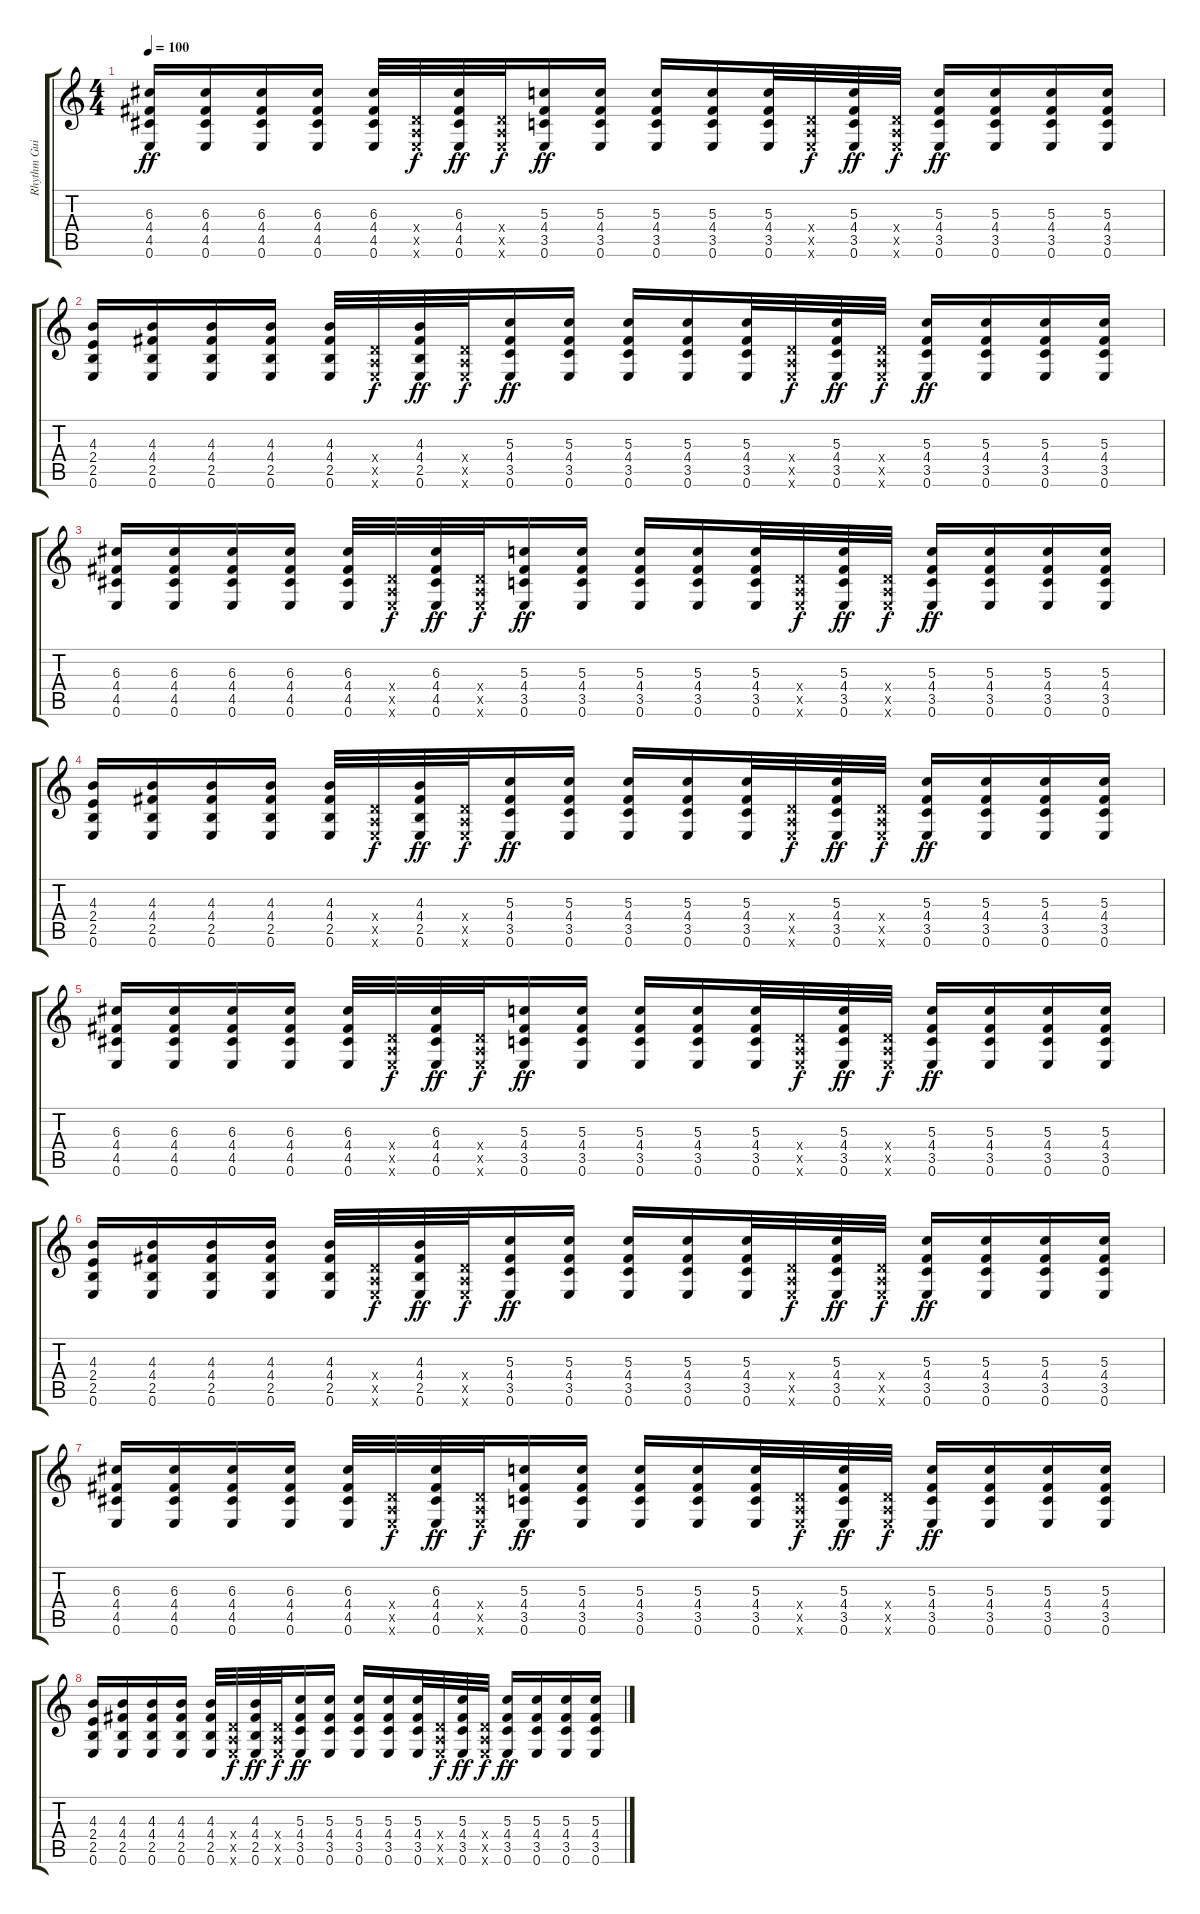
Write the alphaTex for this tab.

\track ("Rhythm Guitar II" "Rhythm Gui") {instrument distortionguitar}
\staff {score tabs}
\tuning (E4 B3 G3 D3 A2 E2) {hide}
\ts (4 4)
\tempo 100
\clef g2
\ks c
(6.3 4.4 4.5 0.6).16{dy ff} (6.3 4.4 4.5 0.6).16 (6.3 4.4 4.5 0.6).16 (6.3 4.4 4.5 0.6).16 (6.3 4.4 4.5 0.6).32 (0.4{x} 0.5{x} 0.6{x}).32{dy f} (6.3 4.4 4.5 0.6).32{dy ff} (0.4{x} 0.5{x} 0.6{x}).32{dy f} (5.3 4.4 3.5 0.6).16{dy ff} (5.3 4.4 3.5 0.6).16 (5.3 4.4 3.5 0.6).16 (5.3 4.4 3.5 0.6).16 (5.3 4.4 3.5 0.6).32 (0.4{x} 0.5{x} 0.6{x}).32{dy f} (5.3 4.4 3.5 0.6).32{dy ff} (0.4{x} 0.5{x} 0.6{x}).32{dy f} (5.3 4.4 3.5 0.6).16{dy ff} (5.3 4.4 3.5 0.6).16 (5.3 4.4 3.5 0.6).16 (5.3 4.4 3.5 0.6).16 |
(4.3 2.4 2.5 0.6).16 (4.3 4.4 2.5 0.6).16 (4.3 4.4 2.5 0.6).16 (4.3 4.4 2.5 0.6).16 (4.3 4.4 2.5 0.6).32 (0.4{x} 0.5{x} 0.6{x}).32{dy f} (4.3 4.4 2.5 0.6).32{dy ff} (0.4{x} 0.5{x} 0.6{x}).32{dy f} (5.3 4.4 3.5 0.6).16{dy ff} (5.3 4.4 3.5 0.6).16 (5.3 4.4 3.5 0.6).16 (5.3 4.4 3.5 0.6).16 (5.3 4.4 3.5 0.6).32 (0.4{x} 0.5{x} 0.6{x}).32{dy f} (5.3 4.4 3.5 0.6).32{dy ff} (0.4{x} 0.5{x} 0.6{x}).32{dy f} (5.3 4.4 3.5 0.6).16{dy ff} (5.3 4.4 3.5 0.6).16 (5.3 4.4 3.5 0.6).16 (5.3 4.4 3.5 0.6).16 |
(6.3 4.4 4.5 0.6).16 (6.3 4.4 4.5 0.6).16 (6.3 4.4 4.5 0.6).16 (6.3 4.4 4.5 0.6).16 (6.3 4.4 4.5 0.6).32 (0.4{x} 0.5{x} 0.6{x}).32{dy f} (6.3 4.4 4.5 0.6).32{dy ff} (0.4{x} 0.5{x} 0.6{x}).32{dy f} (5.3 4.4 3.5 0.6).16{dy ff} (5.3 4.4 3.5 0.6).16 (5.3 4.4 3.5 0.6).16 (5.3 4.4 3.5 0.6).16 (5.3 4.4 3.5 0.6).32 (0.4{x} 0.5{x} 0.6{x}).32{dy f} (5.3 4.4 3.5 0.6).32{dy ff} (0.4{x} 0.5{x} 0.6{x}).32{dy f} (5.3 4.4 3.5 0.6).16{dy ff} (5.3 4.4 3.5 0.6).16 (5.3 4.4 3.5 0.6).16 (5.3 4.4 3.5 0.6).16 |
(4.3 2.4 2.5 0.6).16 (4.3 4.4 2.5 0.6).16 (4.3 4.4 2.5 0.6).16 (4.3 4.4 2.5 0.6).16 (4.3 4.4 2.5 0.6).32 (0.4{x} 0.5{x} 0.6{x}).32{dy f} (4.3 4.4 2.5 0.6).32{dy ff} (0.4{x} 0.5{x} 0.6{x}).32{dy f} (5.3 4.4 3.5 0.6).16{dy ff} (5.3 4.4 3.5 0.6).16 (5.3 4.4 3.5 0.6).16 (5.3 4.4 3.5 0.6).16 (5.3 4.4 3.5 0.6).32 (0.4{x} 0.5{x} 0.6{x}).32{dy f} (5.3 4.4 3.5 0.6).32{dy ff} (0.4{x} 0.5{x} 0.6{x}).32{dy f} (5.3 4.4 3.5 0.6).16{dy ff} (5.3 4.4 3.5 0.6).16 (5.3 4.4 3.5 0.6).16 (5.3 4.4 3.5 0.6).16 |
(6.3 4.4 4.5 0.6).16 (6.3 4.4 4.5 0.6).16 (6.3 4.4 4.5 0.6).16 (6.3 4.4 4.5 0.6).16 (6.3 4.4 4.5 0.6).32 (0.4{x} 0.5{x} 0.6{x}).32{dy f} (6.3 4.4 4.5 0.6).32{dy ff} (0.4{x} 0.5{x} 0.6{x}).32{dy f} (5.3 4.4 3.5 0.6).16{dy ff} (5.3 4.4 3.5 0.6).16 (5.3 4.4 3.5 0.6).16 (5.3 4.4 3.5 0.6).16 (5.3 4.4 3.5 0.6).32 (0.4{x} 0.5{x} 0.6{x}).32{dy f} (5.3 4.4 3.5 0.6).32{dy ff} (0.4{x} 0.5{x} 0.6{x}).32{dy f} (5.3 4.4 3.5 0.6).16{dy ff} (5.3 4.4 3.5 0.6).16 (5.3 4.4 3.5 0.6).16 (5.3 4.4 3.5 0.6).16 |
(4.3 2.4 2.5 0.6).16 (4.3 4.4 2.5 0.6).16 (4.3 4.4 2.5 0.6).16 (4.3 4.4 2.5 0.6).16 (4.3 4.4 2.5 0.6).32 (0.4{x} 0.5{x} 0.6{x}).32{dy f} (4.3 4.4 2.5 0.6).32{dy ff} (0.4{x} 0.5{x} 0.6{x}).32{dy f} (5.3 4.4 3.5 0.6).16{dy ff} (5.3 4.4 3.5 0.6).16 (5.3 4.4 3.5 0.6).16 (5.3 4.4 3.5 0.6).16 (5.3 4.4 3.5 0.6).32 (0.4{x} 0.5{x} 0.6{x}).32{dy f} (5.3 4.4 3.5 0.6).32{dy ff} (0.4{x} 0.5{x} 0.6{x}).32{dy f} (5.3 4.4 3.5 0.6).16{dy ff} (5.3 4.4 3.5 0.6).16 (5.3 4.4 3.5 0.6).16 (5.3 4.4 3.5 0.6).16 |
(6.3 4.4 4.5 0.6).16 (6.3 4.4 4.5 0.6).16 (6.3 4.4 4.5 0.6).16 (6.3 4.4 4.5 0.6).16 (6.3 4.4 4.5 0.6).32 (0.4{x} 0.5{x} 0.6{x}).32{dy f} (6.3 4.4 4.5 0.6).32{dy ff} (0.4{x} 0.5{x} 0.6{x}).32{dy f} (5.3 4.4 3.5 0.6).16{dy ff} (5.3 4.4 3.5 0.6).16 (5.3 4.4 3.5 0.6).16 (5.3 4.4 3.5 0.6).16 (5.3 4.4 3.5 0.6).32 (0.4{x} 0.5{x} 0.6{x}).32{dy f} (5.3 4.4 3.5 0.6).32{dy ff} (0.4{x} 0.5{x} 0.6{x}).32{dy f} (5.3 4.4 3.5 0.6).16{dy ff} (5.3 4.4 3.5 0.6).16 (5.3 4.4 3.5 0.6).16 (5.3 4.4 3.5 0.6).16 |
(4.3 2.4 2.5 0.6).16 (4.3 4.4 2.5 0.6).16 (4.3 4.4 2.5 0.6).16 (4.3 4.4 2.5 0.6).16 (4.3 4.4 2.5 0.6).32 (0.4{x} 0.5{x} 0.6{x}).32{dy f} (4.3 4.4 2.5 0.6).32{dy ff} (0.4{x} 0.5{x} 0.6{x}).32{dy f} (5.3 4.4 3.5 0.6).16{dy ff} (5.3 4.4 3.5 0.6).16 (5.3 4.4 3.5 0.6).16 (5.3 4.4 3.5 0.6).16 (5.3 4.4 3.5 0.6).32 (0.4{x} 0.5{x} 0.6{x}).32{dy f} (5.3 4.4 3.5 0.6).32{dy ff} (0.4{x} 0.5{x} 0.6{x}).32{dy f} (5.3 4.4 3.5 0.6).16{dy ff} (5.3 4.4 3.5 0.6).16 (5.3 4.4 3.5 0.6).16 (5.3 4.4 3.5 0.6).16
